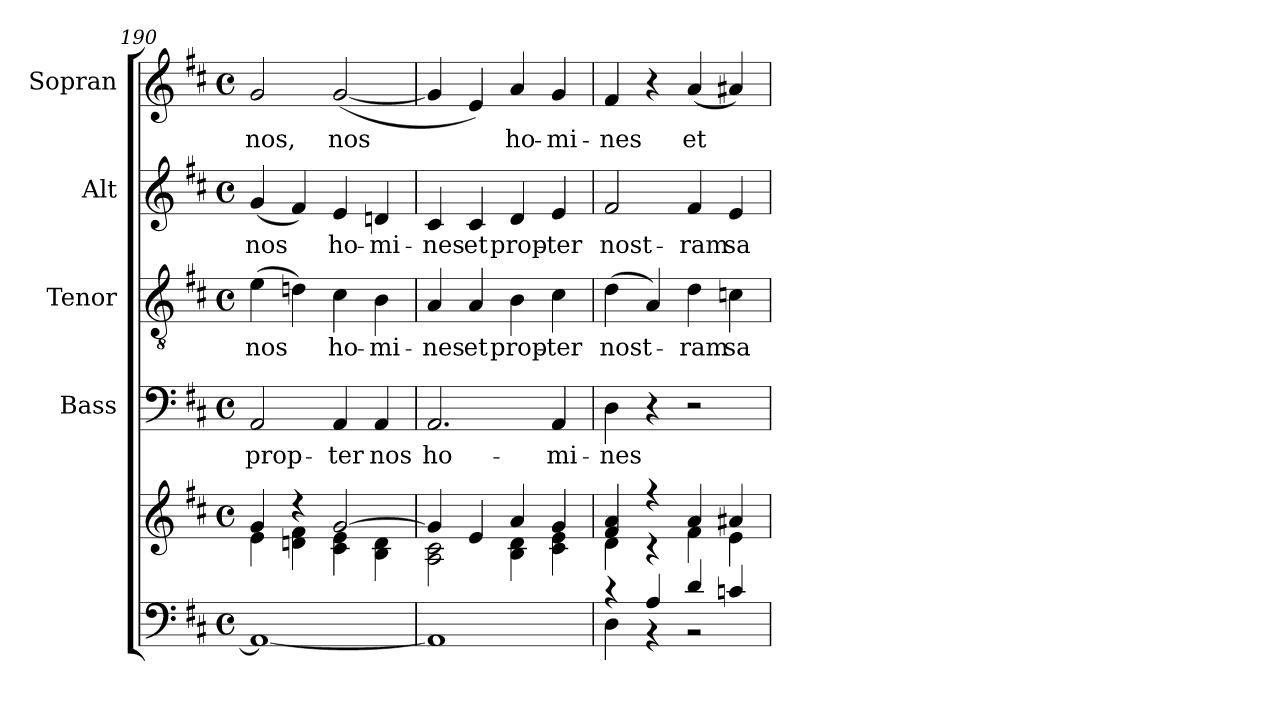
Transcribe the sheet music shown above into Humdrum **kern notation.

**kern	**kern	**kern	**text	**kern	**text	**kern	**text	**kern	**text
*part5	*part5	*part4	*part4	*part3	*part3	*part2	*part2	*part1	*part1
*staff6	*staff5	*staff4	*staff4	*staff3	*staff3	*staff2	*staff2	*staff1	*staff1
*	*	*I"Bass	*	*I"Tenor	*	*I"Alt	*	*I"Sopran	*
*	*	*I'B.	*	*I'T.	*	*I'A.	*	*I'S.	*
*clefF4	*clefG2	*clefF4	*	*clefGv2	*	*clefG2	*	*clefG2	*
*k[f#c#]	*k[f#c#]	*k[f#c#]	*	*k[f#c#]	*	*k[f#c#]	*	*k[f#c#]	*
*D:	*D:	*D:	*	*D:	*	*D:	*	*D:	*
*M4/4	*M4/4	*M4/4	*	*M4/4	*	*M4/4	*	*M4/4	*
*met(c)	*met(c)	*met(c)	*	*met(c)	*	*met(c)	*	*met(c)	*
=190	=190	=190	=190	=190	=190	=190	=190	=190	=190
*	*^	*	*	*	*	*	*	*	*
!	!	!	!	!LO:LY:b	!	!LO:LY:b	!	!LO:LY:b	!	!LO:LY:b
1AA_	4g/	4e\	2AA/	prop-	(>4e\	nos	(<4g/	nos	2g/	nos,
.	4rdd	4dn\ 4f#\	.	.	4dn\)	.	4f#/)	.	.	.
!	!	!	!	!LO:LY:b	!	!LO:LY:b	!	!LO:LY:b	!	!LO:LY:b
.	[>2g/	4c#\ 4e\	4AA/	-ter	4c#\	ho-	4e/	ho-	(<[2g/	nos
!	!	!	!	!LO:LY:b	!	!LO:LY:b	!	!LO:LY:b	!	!
.	.	4B\ 4d\	4AA/	nos	4B\	-mi-	4dn/	-mi-	.	.
=191	=191	=191	=191	=191	=191	=191	=191	=191	=191	=191
!	!	!	!	!LO:LY:b	!	!LO:LY:b	!	!LO:LY:b	!	!
1AA]	4g/]	2A\ 2c#\	2.AA/	ho-	4A/	-nes	4c#/	-nes	4g/]	.
!	!	!	!	!	!	!LO:LY:b	!	!LO:LY:b	!	!
.	4e/	.	.	.	4A/	et	4c#/	et	4e/)	.
!	!	!	!	!	!	!LO:LY:b	!	!LO:LY:b	!	!LO:LY:b
.	4a/	4B\ 4d\	.	.	4B\	prop-	4d/	prop-	4a/	ho-
!	!	!	!	!LO:LY:b	!	!LO:LY:b	!	!LO:LY:b	!	!LO:LY:b
.	4g/	4c#\ 4e\	4AA/	-mi-	4c#\	-ter	4e/	-ter	4g/	-mi-
=192	=192	=192	=192	=192	=192	=192	=192	=192	=192	=192
*^	*	*	*	*	*	*	*	*	*	*
!	!	!	!	!	!LO:LY:b	!	!LO:LY:b	!	!LO:LY:b	!	!LO:LY:b
4rc	4D\	4f#/ 4a/	4d\	4D\	-nes	(>4d\	nost-	2f#/	nost-	4f#/	-nes
4A/	4rBB	4r	4r	4r	.	4A/)	.	.	.	4r	.
!	!	!	!	!	!	!	!LO:LY:b	!	!LO:LY:b	!	!LO:LY:b
4d/	2rBB	4a/	4f#\	2r	.	4d\	-ram	4f#/	-ram	(<4a/	et
!	!	!	!	!	!	!	!LO:LY:b	!	!LO:LY:b	!	!
4cn/	.	4a#X/	4e\	.	.	4cn\	sa-	4e/	sa-	4a#X/)	.
*v	*v	*	*	*	*	*	*	*	*	*	*
*	*v	*v	*	*	*	*	*	*	*	*
=	=	=	=	=	=	=	=	=	=
*-	*-	*-	*-	*-	*-	*-	*-	*-	*-
